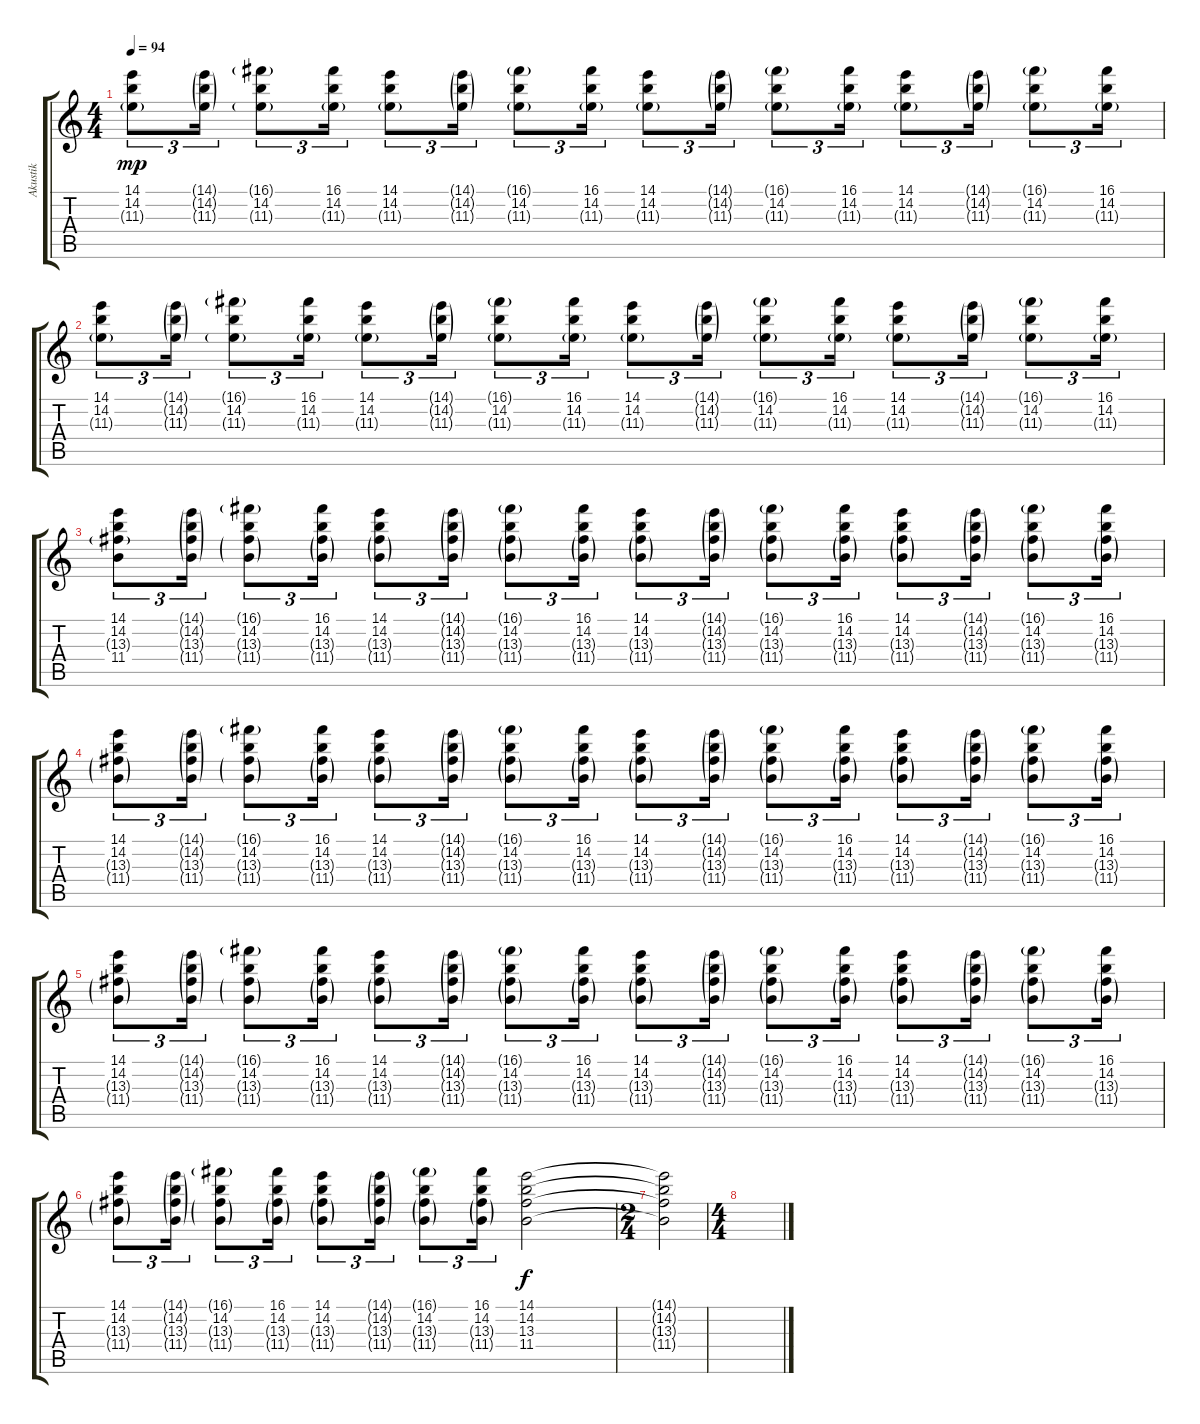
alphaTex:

\track ("Akustik" "Akustik") {instrument acousticguitarsteel}
\staff {score tabs}
\tuning (D4 A3 F3 C3 G2 D2) {hide}
\ts (4 4)
\tempo 94
\clef g2
\ks c
(14.1 14.2 11.3{g}).8{tu (3 2) dy mp} (14.1{g} 14.2{g} 11.3{g}).16{tu (3 2)} (16.1{g} 14.2 11.3{g}).8{tu (3 2)} (16.1 14.2 11.3{g}).16{tu (3 2)} (14.1 14.2 11.3{g}).8{tu (3 2)} (14.1{g} 14.2{g} 11.3{g}).16{tu (3 2)} (16.1{g} 14.2 11.3{g}).8{tu (3 2)} (16.1 14.2 11.3{g}).16{tu (3 2)} (14.1 14.2 11.3{g}).8{tu (3 2)} (14.1{g} 14.2{g} 11.3{g}).16{tu (3 2)} (16.1{g} 14.2 11.3{g}).8{tu (3 2)} (16.1 14.2 11.3{g}).16{tu (3 2)} (14.1 14.2 11.3{g}).8{tu (3 2)} (14.1{g} 14.2{g} 11.3{g}).16{tu (3 2)} (16.1{g} 14.2 11.3{g}).8{tu (3 2)} (16.1 14.2 11.3{g}).16{tu (3 2)} |
(14.1 14.2 11.3{g}).8{tu (3 2)} (14.1{g} 14.2{g} 11.3{g}).16{tu (3 2)} (16.1{g} 14.2 11.3{g}).8{tu (3 2)} (16.1 14.2 11.3{g}).16{tu (3 2)} (14.1 14.2 11.3{g}).8{tu (3 2)} (14.1{g} 14.2{g} 11.3{g}).16{tu (3 2)} (16.1{g} 14.2 11.3{g}).8{tu (3 2)} (16.1 14.2 11.3{g}).16{tu (3 2)} (14.1 14.2 11.3{g}).8{tu (3 2)} (14.1{g} 14.2{g} 11.3{g}).16{tu (3 2)} (16.1{g} 14.2 11.3{g}).8{tu (3 2)} (16.1 14.2 11.3{g}).16{tu (3 2)} (14.1 14.2 11.3{g}).8{tu (3 2)} (14.1{g} 14.2{g} 11.3{g}).16{tu (3 2)} (16.1{g} 14.2 11.3{g}).8{tu (3 2)} (16.1 14.2 11.3{g}).16{tu (3 2)} |
(14.1 14.2 13.3{g} 11.4).8{tu (3 2)} (14.1{g} 14.2{g} 13.3{g} 11.4{g}).16{tu (3 2)} (16.1{g} 14.2 13.3{g} 11.4{g}).8{tu (3 2)} (16.1 14.2 13.3{g} 11.4{g}).16{tu (3 2)} (14.1 14.2 13.3{g} 11.4{g}).8{tu (3 2)} (14.1{g} 14.2{g} 13.3{g} 11.4{g}).16{tu (3 2)} (16.1{g} 14.2 13.3{g} 11.4{g}).8{tu (3 2)} (16.1 14.2 13.3{g} 11.4{g}).16{tu (3 2)} (14.1 14.2 13.3{g} 11.4{g}).8{tu (3 2)} (14.1{g} 14.2{g} 13.3{g} 11.4{g}).16{tu (3 2)} (16.1{g} 14.2 13.3{g} 11.4{g}).8{tu (3 2)} (16.1 14.2 13.3{g} 11.4{g}).16{tu (3 2)} (14.1 14.2 13.3{g} 11.4{g}).8{tu (3 2)} (14.1{g} 14.2{g} 13.3{g} 11.4{g}).16{tu (3 2)} (16.1{g} 14.2 13.3{g} 11.4{g}).8{tu (3 2)} (16.1 14.2 13.3{g} 11.4{g}).16{tu (3 2)} |
(14.1 14.2 13.3{g} 11.4{g}).8{tu (3 2)} (14.1{g} 14.2{g} 13.3{g} 11.4{g}).16{tu (3 2)} (16.1{g} 14.2 13.3{g} 11.4{g}).8{tu (3 2)} (16.1 14.2 13.3{g} 11.4{g}).16{tu (3 2)} (14.1 14.2 13.3{g} 11.4{g}).8{tu (3 2)} (14.1{g} 14.2{g} 13.3{g} 11.4{g}).16{tu (3 2)} (16.1{g} 14.2 13.3{g} 11.4{g}).8{tu (3 2)} (16.1 14.2 13.3{g} 11.4{g}).16{tu (3 2)} (14.1 14.2 13.3{g} 11.4{g}).8{tu (3 2)} (14.1{g} 14.2{g} 13.3{g} 11.4{g}).16{tu (3 2)} (16.1{g} 14.2 13.3{g} 11.4{g}).8{tu (3 2)} (16.1 14.2 13.3{g} 11.4{g}).16{tu (3 2)} (14.1 14.2 13.3{g} 11.4{g}).8{tu (3 2)} (14.1{g} 14.2{g} 13.3{g} 11.4{g}).16{tu (3 2)} (16.1{g} 14.2 13.3{g} 11.4{g}).8{tu (3 2)} (16.1 14.2 13.3{g} 11.4{g}).16{tu (3 2)} |
(14.1 14.2 13.3{g} 11.4{g}).8{tu (3 2)} (14.1{g} 14.2{g} 13.3{g} 11.4{g}).16{tu (3 2)} (16.1{g} 14.2 13.3{g} 11.4{g}).8{tu (3 2)} (16.1 14.2 13.3{g} 11.4{g}).16{tu (3 2)} (14.1 14.2 13.3{g} 11.4{g}).8{tu (3 2)} (14.1{g} 14.2{g} 13.3{g} 11.4{g}).16{tu (3 2)} (16.1{g} 14.2 13.3{g} 11.4{g}).8{tu (3 2)} (16.1 14.2 13.3{g} 11.4{g}).16{tu (3 2)} (14.1 14.2 13.3{g} 11.4{g}).8{tu (3 2)} (14.1{g} 14.2{g} 13.3{g} 11.4{g}).16{tu (3 2)} (16.1{g} 14.2 13.3{g} 11.4{g}).8{tu (3 2)} (16.1 14.2 13.3{g} 11.4{g}).16{tu (3 2)} (14.1 14.2 13.3{g} 11.4{g}).8{tu (3 2)} (14.1{g} 14.2{g} 13.3{g} 11.4{g}).16{tu (3 2)} (16.1{g} 14.2 13.3{g} 11.4{g}).8{tu (3 2)} (16.1 14.2 13.3{g} 11.4{g}).16{tu (3 2)} |
(14.1 14.2 13.3{g} 11.4{g}).8{tu (3 2)} (14.1{g} 14.2{g} 13.3{g} 11.4{g}).16{tu (3 2)} (16.1{g} 14.2 13.3{g} 11.4{g}).8{tu (3 2)} (16.1 14.2 13.3{g} 11.4{g}).16{tu (3 2)} (14.1 14.2 13.3{g} 11.4{g}).8{tu (3 2)} (14.1{g} 14.2{g} 13.3{g} 11.4{g}).16{tu (3 2)} (16.1{g} 14.2 13.3{g} 11.4{g}).8{tu (3 2)} (16.1 14.2 13.3{g} 11.4{g}).16{tu (3 2)} (14.1 14.2 13.3 11.4).2{dy f} |
\ts (2 4)
(14.1{t} 14.2{t} 13.3{t} 11.4{t}).2 |
\ts (4 4)
